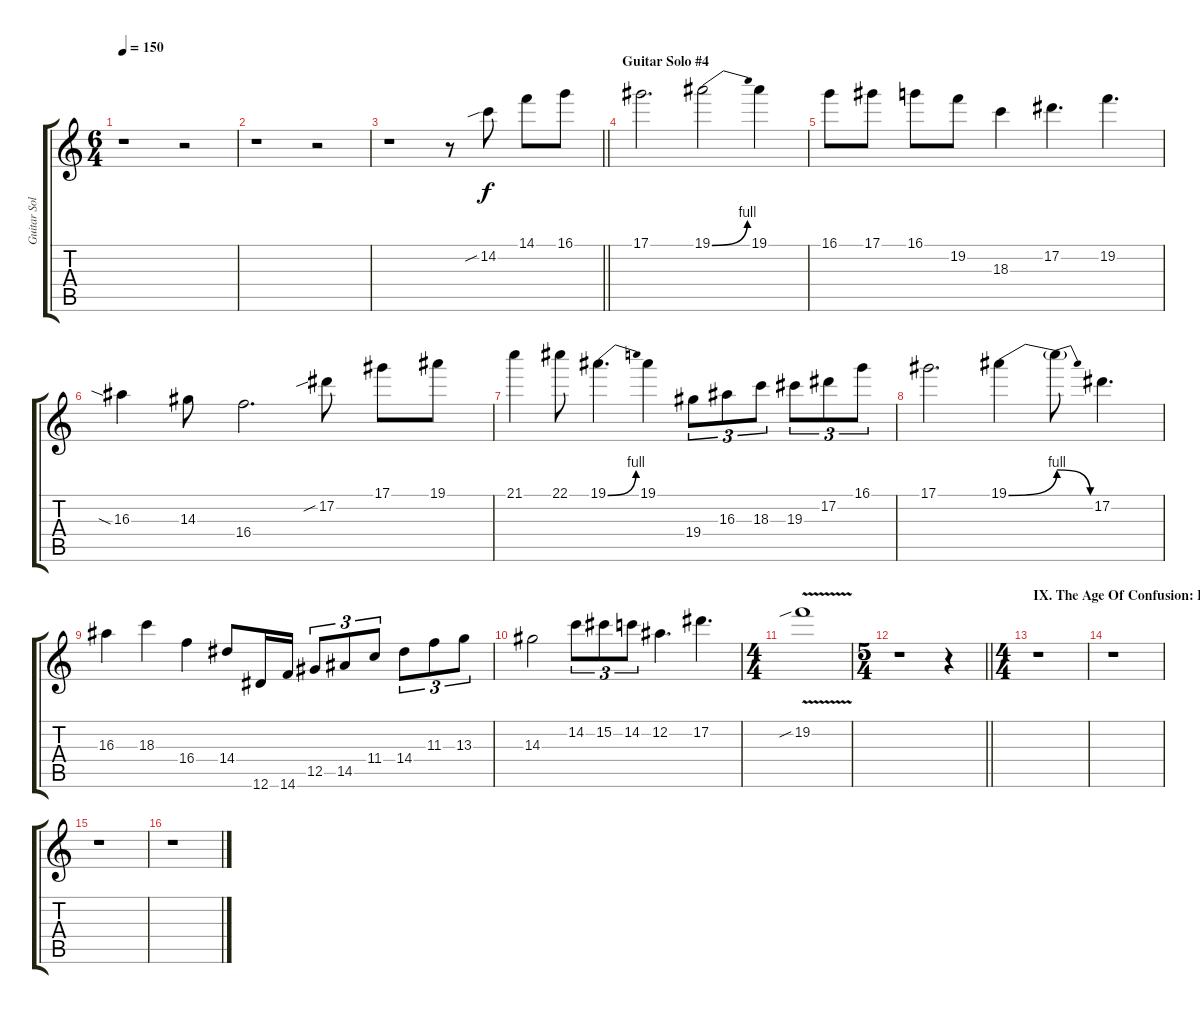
\track ("Guitar Solo" "Guitar Sol") {instrument overdrivenguitar}
\staff {score tabs}
\tuning (Eb4 Bb3 Gb3 Db3 Ab2 Eb2) {hide}
\ts (6 4)
\tempo 150
\clef g2
\ks c
r.1{dy f} r.2 |
r.1 r.2 |
\barLineRight lightlight
r.1{volume 16 instrument overdrivenguitar} r.8 14.2{sib}.8 14.1.8 16.1.8 |
\section ("" "Guitar Solo #4")
17.1.2{d} 19.1{be (bend 0 0 60 4)}.2 19.1.4 |
16.1.8 17.1.8 16.1.8 19.2.8 18.3.4 17.2.4{d} 19.2.4{d} |
16.3{sia}.4 14.3.8 16.4.2{d} 17.2{sib}.8 17.1.8 19.1.8 |
21.1.4 22.1.8 19.1{be (bend 0 0 60 4)}.4{d} 19.1.4 19.4.8{tu (3 2)} 16.3.8{tu (3 2)} 18.3.8{tu (3 2)} 19.3.8{tu (3 2)} 17.2.8{tu (3 2)} 16.1.8{tu (3 2)} |
17.1.2{d} 19.1{be (bend 0 0 60 4)}.4 19.1{be (release 0 4 60 0) t}.8 17.2.4{d} |
16.3.4 18.3.4 16.4.4 14.4.8 12.6.16 14.6.16 12.5.8{tu (3 2)} 14.5.8{tu (3 2)} 11.4.8{tu (3 2)} 14.4.8{tu (3 2)} 11.3.8{tu (3 2)} 13.3.8{tu (3 2)} |
14.3.2 14.2.8{tu (3 2)} 15.2.8{tu (3 2)} 14.2.8{tu (3 2)} 12.2.4{d} 17.2.4{d} |
\ts (4 4)
19.2{v sib}.1 |
\ts (5 4)
\barLineRight lightlight
r.1 r.4 |
\ts (4 4)
\section ("" "IX. The Age Of Confusion: Lust")
r.1 |
r.1 |
r.1 |
r.1
